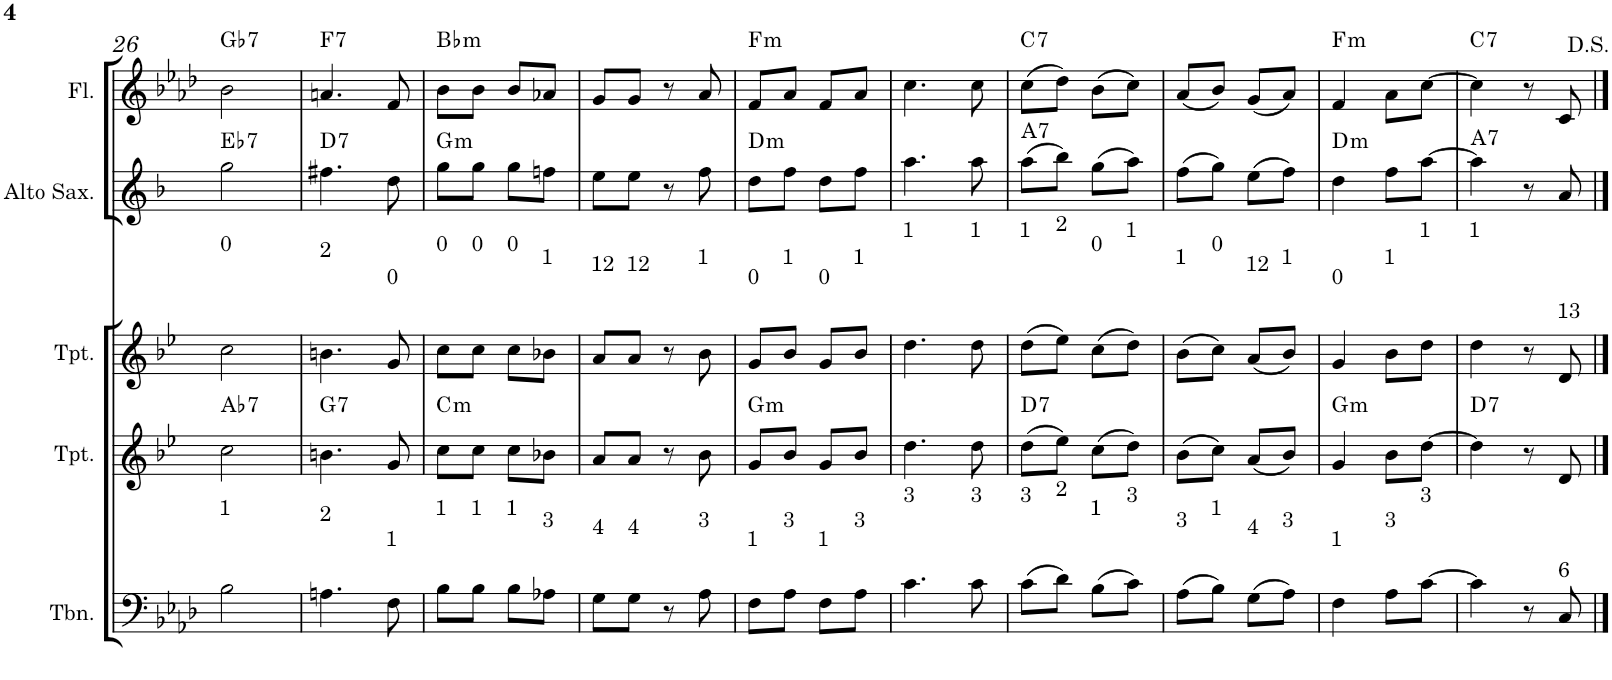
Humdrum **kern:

**kern	**kern	**harte	**kern	**kern	**harte	**kern	**harte
*part5	*part4	*part4	*part3	*part2	*part2	*part1	*part1
*staff5	*staff4	*	*staff3	*staff2	*	*staff1	*
*I"C clavF	*I"Bb	*	*I"Bb - Pirata	*I"Eb	*	*I"C clavG	*
!!LO:PB:g=z
*clefF4	*clefG2	*	*clefG2	*clefG2	*	*clefG2	*
*	*Trd1c2	*	*Trd1c2	*Trd5c9	*	*	*
*k[b-e-a-d-]	*k[b-e-]	*	*k[b-e-]	*k[b-]	*	*k[b-e-a-d-]	*
*A-:	*B-:	*	*B-:	*F:	*	*A-:	*
*M2/4	*M2/4	*	*M2/4	*M2/4	*	*M2/4	*
=26	=26	=26	=26	=26	=26	=26	=26
!	!	!	!LO:TX:a:t=0	!	!	!	!
!LO:TX:a:t=1	!	!LO:H:kt=7	!	!	!LO:H:kt=7	!	!LO:H:kt=7
2B-\	2cc\	Ab:7	2cc\	2gg\	Eb:7	2b-\	Gb:7
=27	=27	=27	=27	=27	=27	=27	=27
!	!	!	!LO:TX:a:t=2	!	!	!	!
!LO:TX:a:t=2	!	!LO:H:kt=7	!	!	!LO:H:kt=7	!	!LO:H:kt=7
4.An\	4.bn\	G:7	4.bn\	4.ff#X\	D:7	4.an/	F:7
!	!	!	!LO:TX:a:t=0	!	!	!	!
!LO:TX:a:t=1	!	!	!	!	!	!	!
8F\	8g/	.	8g/	8dd\	.	8f/	.
=28	=28	=28	=28	=28	=28	=28	=28
!	!	!	!LO:TX:a:t=0	!	!	!	!
!LO:TX:a:t=1	!	!LO:H:kt=m	!	!	!LO:H:kt=m	!	!LO:H:kt=m
8B-\L	8cc\L	C:min	8cc\L	8gg\L	G:min	8b-\L	Bb:min
!	!	!	!LO:TX:a:t=0	!	!	!	!
!LO:TX:a:t=1	!	!	!	!	!	!	!
8B-\J	8cc\J	.	8cc\J	8gg\J	.	8b-\J	.
!	!	!	!LO:TX:a:t=0	!	!	!	!
!LO:TX:a:t=1	!	!	!	!	!	!	!
8B-\L	8cc\L	.	8cc\L	8gg\L	.	8b-/L	.
!	!	!	!LO:TX:a:t=1	!	!	!	!
!LO:TX:a:t=3	!	!	!	!	!	!	!
8A-X\J	8b-X\J	.	8b-X\J	8ffn\J	.	8a-X/J	.
=29	=29	=29	=29	=29	=29	=29	=29
!	!	!	!LO:TX:a:t=12	!	!	!	!
!LO:TX:a:t=4	!	!	!	!	!	!	!
8G\L	8a/L	.	8a/L	8ee\L	.	8g/L	.
!	!	!	!LO:TX:a:t=12	!	!	!	!
!LO:TX:a:t=4	!	!	!	!	!	!	!
8G\J	8a/J	.	8a/J	8ee\J	.	8g/J	.
8r	8r	.	8r	8r	.	8r	.
!	!	!	!LO:TX:a:t=1	!	!	!	!
!LO:TX:a:t=3	!	!	!	!	!	!	!
8A-\	8b-\	.	8b-\	8ff\	.	8a-/	.
=30	=30	=30	=30	=30	=30	=30	=30
!	!	!	!LO:TX:a:t=0	!	!	!	!
!LO:TX:a:t=1	!	!LO:H:kt=m	!	!	!LO:H:kt=m	!	!LO:H:kt=m
8F\L	8g/L	G:min	8g/L	8dd\L	D:min	8f/L	F:min
!	!	!	!LO:TX:a:t=1	!	!	!	!
!LO:TX:a:t=3	!	!	!	!	!	!	!
8A-\J	8b-/J	.	8b-/J	8ff\J	.	8a-/J	.
!	!	!	!LO:TX:a:t=0	!	!	!	!
!LO:TX:a:t=1	!	!	!	!	!	!	!
8F\L	8g/L	.	8g/L	8dd\L	.	8f/L	.
!	!	!	!LO:TX:a:t=1	!	!	!	!
!LO:TX:a:t=3	!	!	!	!	!	!	!
8A-\J	8b-/J	.	8b-/J	8ff\J	.	8a-/J	.
=31	=31	=31	=31	=31	=31	=31	=31
!	!	!	!LO:TX:a:t=1	!	!	!	!
!LO:TX:a:t=3	!	!	!	!	!	!	!
4.c\	4.dd\	.	4.dd\	4.aa\	.	4.cc\	.
!	!	!	!LO:TX:a:t=1	!	!	!	!
!LO:TX:a:t=3	!	!	!	!	!	!	!
8c\	8dd\	.	8dd\	8aa\	.	8cc\	.
=32	=32	=32	=32	=32	=32	=32	=32
!	!	!	!LO:TX:a:t=1	!	!	!	!
!LO:TX:a:t=3	!	!LO:H:kt=7	!	!	!LO:H:kt=7	!	!LO:H:kt=7
(8c\L	(8dd\L	D:7	(8dd\L	(8aa\L	A:7	(8cc\L	C:7
!	!	!	!LO:TX:a:t=2	!	!	!	!
!LO:TX:a:t=2	!	!	!	!	!	!	!
8d-\J)	8ee-\J)	.	8ee-\J)	8bb-\J)	.	8dd-\J)	.
!	!	!	!LO:TX:a:t=0	!	!	!	!
!LO:TX:a:t=1	!	!	!	!	!	!	!
(8B-\L	(8cc\L	.	(8cc\L	(8gg\L	.	(8b-\L	.
!	!	!	!LO:TX:a:t=1	!	!	!	!
!LO:TX:a:t=3	!	!	!	!	!	!	!
8c\J)	8dd\J)	.	8dd\J)	8aa\J)	.	8cc\J)	.
=33	=33	=33	=33	=33	=33	=33	=33
!	!	!	!LO:TX:a:t=1	!	!	!	!
!LO:TX:a:t=3	!	!	!	!	!	!	!
(8A-\L	(8b-\L	.	(8b-\L	(8ff\L	.	(8a-/L	.
!	!	!	!LO:TX:a:t=0	!	!	!	!
!LO:TX:a:t=1	!	!	!	!	!	!	!
8B-\J)	8cc\J)	.	8cc\J)	8gg\J)	.	8b-/J)	.
!	!	!	!LO:TX:a:t=12	!	!	!	!
!LO:TX:a:t=4	!	!	!	!	!	!	!
(8G\L	(8a/L	.	(8a/L	(8ee\L	.	(8g/L	.
!	!	!	!LO:TX:a:t=1	!	!	!	!
!LO:TX:a:t=3	!	!	!	!	!	!	!
8A-\J)	8b-/J)	.	8b-/J)	8ff\J)	.	8a-/J)	.
=34	=34	=34	=34	=34	=34	=34	=34
!	!	!	!LO:TX:a:t=0	!	!	!	!
!LO:TX:a:t=1	!	!LO:H:kt=m	!	!	!LO:H:kt=m	!	!LO:H:kt=m
4F\	4g/	G:min	4g/	4dd\	D:min	4f/	F:min
!	!	!	!LO:TX:a:t=1	!	!	!	!
!LO:TX:a:t=3	!	!	!	!	!	!	!
8A-\L	8b-\L	.	8b-\L	8ff\L	.	8a-\L	.
!	!	!	!LO:TX:a:t=1	!	!	!	!
!LO:TX:a:t=3	!	!	!	!	!	!	!
[>8c\J	[>8dd\J	.	8dd\J	[>8aa\J	.	[>8cc\J	.
=35	=35	=35	=35	=35	=35	=35	=35
!	!	!LO:H:kt=7	!LO:TX:a:t=1	!	!LO:H:kt=7	!	!LO:H:kt=7
4c\]	4dd\]	D:7	4dd\	4aa\]	A:7	4cc\]	C:7
8r	8r	.	8r	8r	.	8r	.
!	!	!	!LO:TX:a:t=13	!	!	!	!
!LO:TX:a:t=6	!	!	!	!	!	!	!
8C/	8d/	.	8d/	8a/	.	8c/	.
==	==	==	==	==	==	==	==
*-	*-	*-	*-	*-	*-	*-	*-
